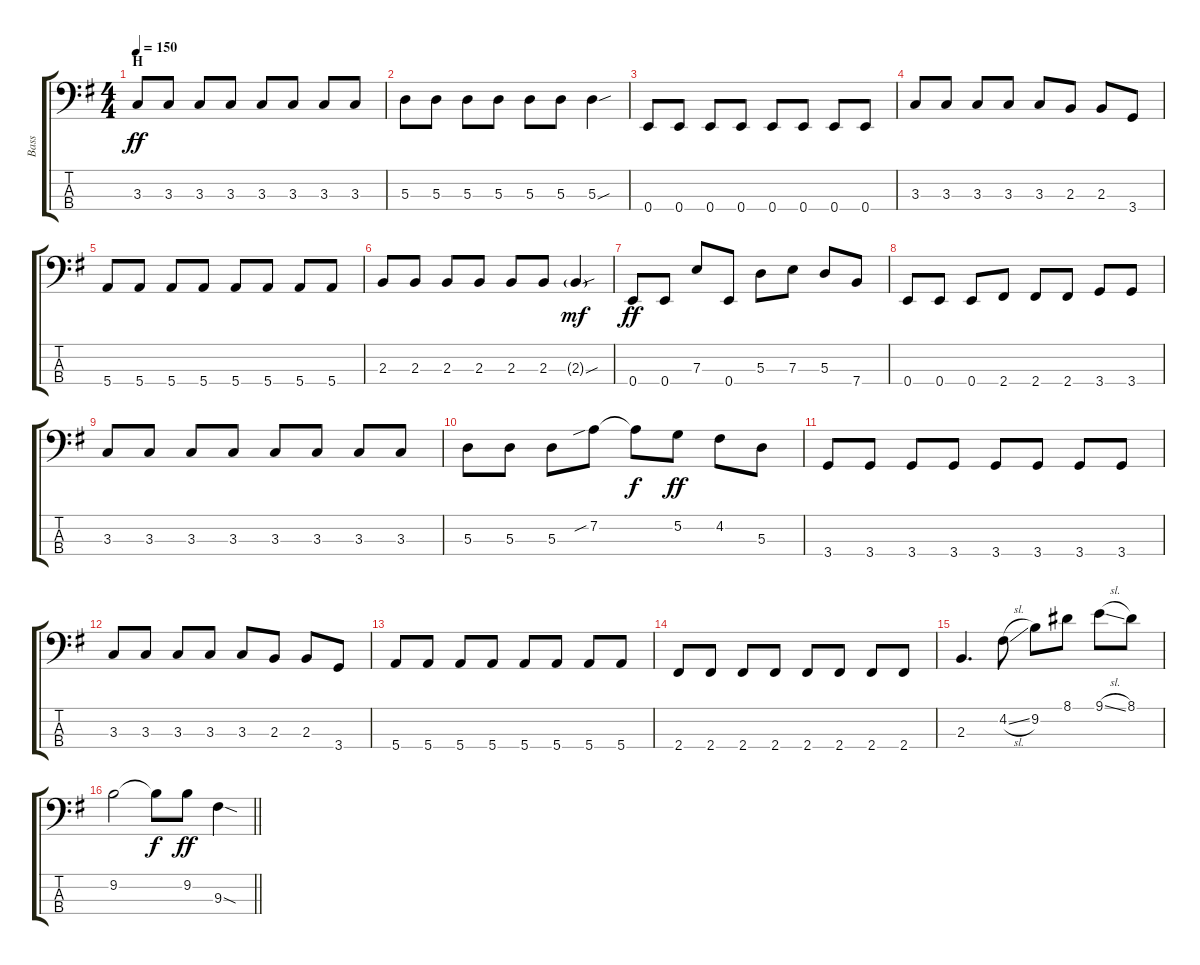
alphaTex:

\track ("Bass" "Bass") {instrument electricbasspick}
\staff {score tabs}
\tuning (G2 D2 A1 E1) {hide}
\ts (4 4)
\section ("" "H")
\tempo 150
\clef f4
\ks g
3.3.8{dy ff} 3.3.8 3.3.8 3.3.8 3.3.8 3.3.8 3.3.8 3.3.8 |
5.3.8 5.3.8 5.3.8 5.3.8 5.3.8 5.3.8 5.3{sou}.4 |
0.4.8 0.4.8 0.4.8 0.4.8 0.4.8 0.4.8 0.4.8 0.4.8 |
3.3.8 3.3.8 3.3.8 3.3.8 3.3.8 2.3.8 2.3.8 3.4.8 |
5.4.8 5.4.8 5.4.8 5.4.8 5.4.8 5.4.8 5.4.8 5.4.8 |
2.3.8 2.3.8 2.3.8 2.3.8 2.3.8 2.3.8 2.3{sou g}.4{dy mf} |
0.4.8{dy ff} 0.4.8 7.3.8 0.4.8 5.3.8 7.3.8 5.3.8 7.4.8 |
0.4.8 0.4.8 0.4.8 2.4.8 2.4.8 2.4.8 3.4.8 3.4.8 |
3.3.8 3.3.8 3.3.8 3.3.8 3.3.8 3.3.8 3.3.8 3.3.8 |
5.3.8 5.3.8 5.3.8 7.2{sib}.8 7.2{t}.8{dy f} 5.2.8{dy ff} 4.2.8 5.3.8 |
3.4.8 3.4.8 3.4.8 3.4.8 3.4.8 3.4.8 3.4.8 3.4.8 |
3.3.8 3.3.8 3.3.8 3.3.8 3.3.8 2.3.8 2.3.8 3.4.8 |
5.4.8 5.4.8 5.4.8 5.4.8 5.4.8 5.4.8 5.4.8 5.4.8 |
2.4.8 2.4.8 2.4.8 2.4.8 2.4.8 2.4.8 2.4.8 2.4.8 |
2.3.4{d} 4.2{sl}.8 9.2.8 8.1.8 9.1{sl}.8 8.1.8 |
\barLineRight lightlight
9.2.2 9.2{t}.8{dy f} 9.2.8{dy ff} 9.3{sod}.4
